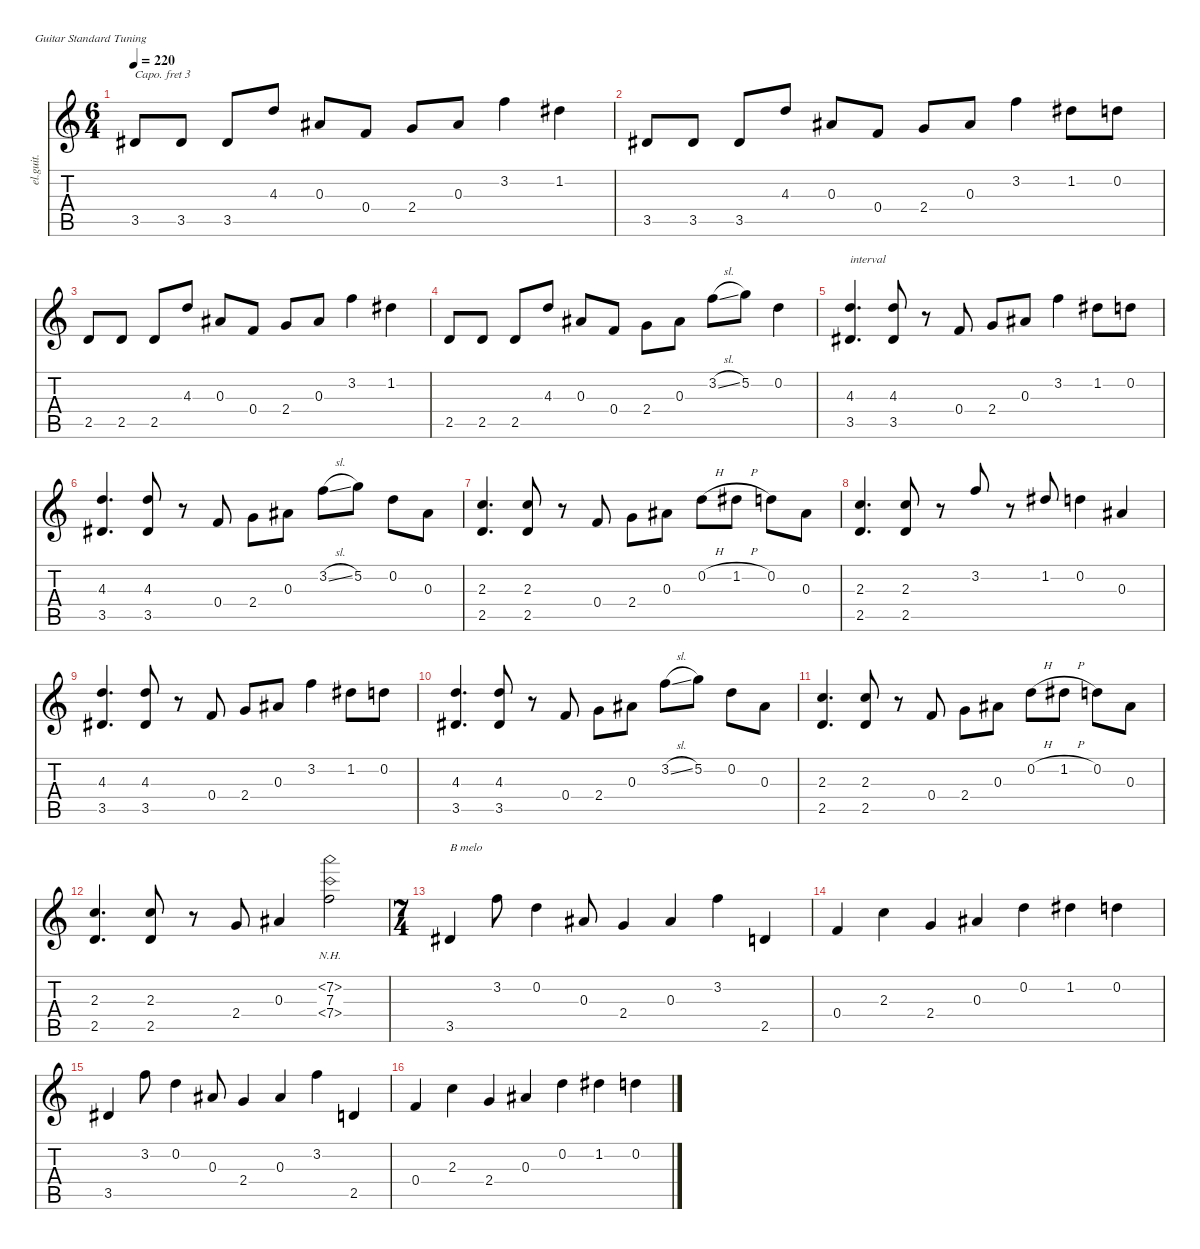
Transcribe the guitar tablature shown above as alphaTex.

\defaultSystemsLayout 4
\hideDynamics
\bracketExtendMode nobrackets
\otherSystemsTrackNameOrientation horizontal
\track ("Clean Guitar" "el.guit.") {instrument electricguitarclean}
\staff {score tabs}
\capo 3
\tuning (E4 B3 G3 D3 A2 E2)
\ts (6 4)
\tempo 220
\clef g2
\ks c
3.5{acc #}.8{dy mf beam Up} 3.5{acc #}.8{beam Up} 3.5{acc #}.8{beam Up} 4.3.8{beam Up} 0.3{acc #}.8{beam Up} 0.4.8{beam Up} 2.4.8{beam Up} 0.3{acc #}.8{beam Up} 3.2.4{beam Down} 1.2{acc #}.4{beam Down} |
3.5{acc #}.8{beam Up} 3.5{acc #}.8{beam Up} 3.5{acc #}.8{beam Up} 4.3.8{beam Up} 0.3{acc #}.8{beam Up} 0.4.8{beam Up} 2.4.8{beam Up} 0.3{acc #}.8{beam Up} 3.2.4{beam Down} 1.2{acc #}.8{beam Down} 0.2.8{beam Down} |
2.5.8{beam Up} 2.5.8{beam Up} 2.5.8{beam Up} 4.3.8{beam Up} 0.3{acc #}.8{beam Up} 0.4.8{beam Up} 2.4.8{beam Up} 0.3{acc #}.8{beam Up} 3.2.4{beam Down} 1.2{acc #}.4{beam Down} |
2.5.8{beam Up} 2.5.8{beam Up} 2.5.8{beam Up} 4.3.8{beam Up} 0.3{acc #}.8{beam Up} 0.4.8{beam Up} 2.4.8{beam Down} 0.3{acc #}.8{beam Down} 3.2{sl}.8{beam Down} 5.2.8{beam Down} 0.2.4{beam Down} |
(3.5{acc #} 4.3).4{d txt "interval" beam Up} (3.5{acc #} 4.3).8{beam Up} r.8{beam Up} 0.4.8{beam Up} 2.4.8{beam Up} 0.3{acc #}.8{beam Up} 3.2.4{beam Down} 1.2{acc #}.8{beam Down} 0.2.8{beam Down} |
(3.5{acc #} 4.3).4{d beam Up} (3.5{acc #} 4.3).8{beam Up} r.8{beam Up} 0.4.8{beam Up} 2.4.8{beam Down} 0.3{acc #}.8{beam Down} 3.2{sl}.8{beam Down} 5.2.8{beam Down} 0.2.8{beam Down} 0.3{acc #}.8{beam Down} |
(2.5 2.3).4{d beam Up} (2.5 2.3).8{beam Up} r.8{beam Up} 0.4.8{beam Up} 2.4.8{beam Down} 0.3{acc #}.8{beam Down} 0.2{h}.8{beam Down} 1.2{h acc #}.8{beam Down} 0.2.8{beam Down} 0.3{acc #}.8{beam Down} |
(2.5 2.3).4{d beam Up} (2.5 2.3).8{beam Up} r.8{beam Up} 3.2.8{beam Up} r.8{beam Up} 1.2{acc #}.8{beam Down} 0.2.4{beam Down} 0.3{acc #}.4{beam Up} |
(3.5{acc #} 4.3).4{d beam Up} (3.5{acc #} 4.3).8{beam Up} r.8{beam Up} 0.4.8{beam Up} 2.4.8{beam Up} 0.3{acc #}.8{beam Up} 3.2.4{beam Down} 1.2{acc #}.8{beam Down} 0.2.8{beam Down} |
(3.5{acc #} 4.3).4{d beam Up} (3.5{acc #} 4.3).8{beam Up} r.8{beam Up} 0.4.8{beam Up} 2.4.8{beam Down} 0.3{acc #}.8{beam Down} 3.2{sl}.8{beam Down} 5.2.8{beam Down} 0.2.8{beam Down} 0.3{acc #}.8{beam Down} |
(2.5 2.3).4{d beam Up} (2.5 2.3).8{beam Up} r.8{beam Up} 0.4.8{beam Up} 2.4.8{beam Down} 0.3{acc #}.8{beam Down} 0.2{h}.8{beam Down} 1.2{h acc #}.8{beam Down} 0.2.8{beam Down} 0.3{acc #}.8{beam Down} |
(2.5 2.3).4{d beam Up} (2.5 2.3).8{beam Up} r.8{beam Up} 2.4.8{beam Up} 0.3{acc #}.4{beam Up} (7.4{nh} 7.3 7.2{nh}).2{beam Down} |
\ts (7 4)
\beaming (8 6 4 4)
3.5{acc #}.4{txt "B melo" beam Up} 3.2.8{beam Down} 0.2.4{beam Down} 0.3{acc #}.8{beam Up} 2.4.4{beam Up} 0.3{acc #}.4{beam Up} 3.2.4{beam Down} 2.5.4{beam Up} |
0.4.4{beam Up} 2.3.4{beam Down} 2.4.4{beam Up} 0.3{acc #}.4{beam Up} 0.2.4{beam Down} 1.2{acc #}.4{beam Down} 0.2.4{beam Down} |
3.5{acc #}.4{beam Up} 3.2.8{beam Down} 0.2.4{beam Down} 0.3{acc #}.8{beam Up} 2.4.4{beam Up} 0.3{acc #}.4{beam Up} 3.2.4{beam Down} 2.5.4{beam Up} |
0.4.4{beam Up} 2.3.4{beam Down} 2.4.4{beam Up} 0.3{acc #}.4{beam Up} 0.2.4{beam Down} 1.2{acc #}.4{beam Down} 0.2.4{beam Down}
